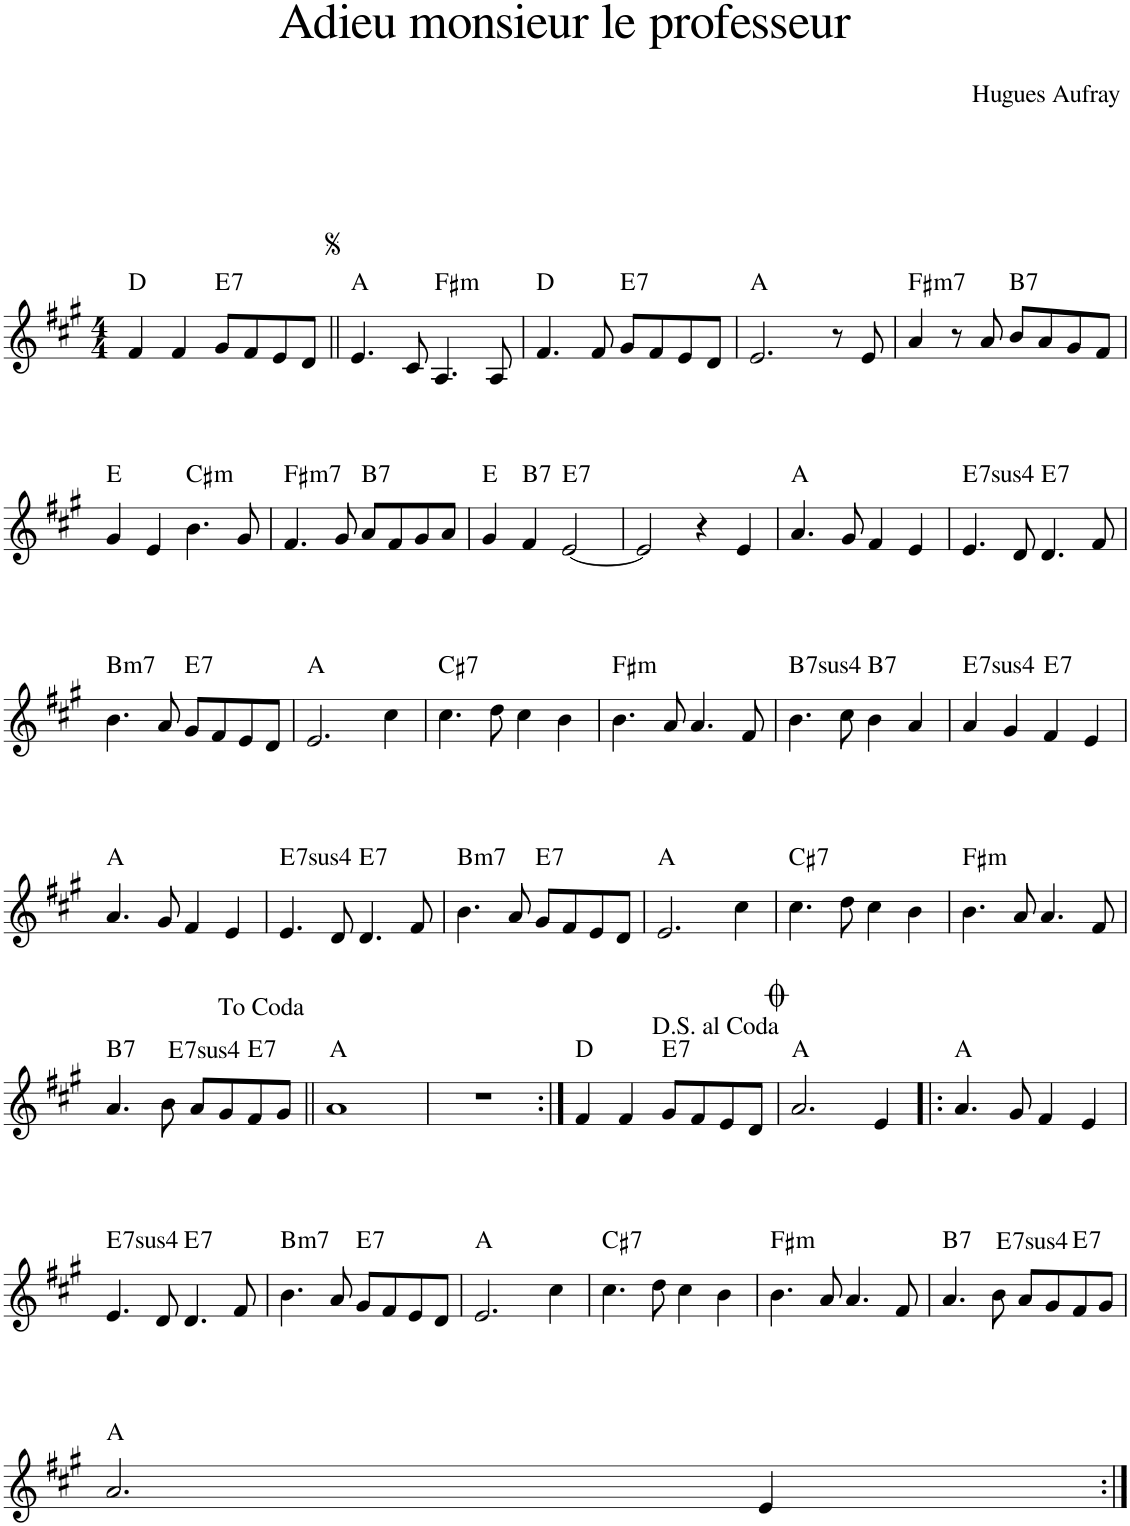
**kern	**harte
*part1	*part1
*staff1	*
*I"Piano	*
*I'Pno.	*
*clefG2	*
*k[f#c#g#]	*
*M4/4	*
=1	=1
4f#/	D:maj
4f#/	.
!	!LO:H:kt=7
8g#/L	E:7
8f#/	.
8e/	.
8d/J	.
=2||	=2||
4.e/	A:maj
8c#/	.
!	!LO:H:kt=m
4.A/	F#:min
8A/	.
=3	=3
4.f#/	D:maj
8f#/	.
!	!LO:H:kt=7
8g#/L	E:7
8f#/	.
8e/	.
8d/J	.
=4	=4
2.e/	A:maj
8r	.
8e/	.
=5	=5
!	!LO:H:kt=m7
4a/	F#:min7
8r	.
8a/	.
!	!LO:H:kt=7
8b/L	B:7
8a/	.
8g#/	.
8f#/J	.
!!LO:LB:g=z
=6	=6
4g#/	E:maj
4e/	.
!	!LO:H:kt=m
4.b\	C#:min
8g#/	.
=7	=7
!	!LO:H:kt=m7
4.f#/	F#:min7
8g#/	.
!	!LO:H:kt=7
8a/L	B:7
8f#/	.
8g#/	.
8a/J	.
=8	=8
4g#/	E:maj
!	!LO:H:kt=7
4f#/	B:7
!	!LO:H:kt=7
[2e/	E:7
=9	=9
2e/]	.
4r	.
4e/	.
=10	=10
4.a/	A:maj
8g#/	.
4f#/	.
4e/	.
=11	=11
!	!LO:H:kt=74
4.e/	E:sus4(7)
8d/	.
!	!LO:H:kt=7
4.d/	E:7
8f#/	.
!!LO:LB:g=z
=12	=12
!	!LO:H:kt=m7
4.b\	B:min7
8a/	.
!	!LO:H:kt=7
8g#/L	E:7
8f#/	.
8e/	.
8d/J	.
=13	=13
2.e/	A:maj
4cc#\	.
=14	=14
!	!LO:H:kt=7
4.cc#\	C#:7
8dd\	.
4cc#\	.
4b\	.
=15	=15
!	!LO:H:kt=m
4.b\	F#:min
8a/	.
4.a/	.
8f#/	.
=16	=16
!	!LO:H:kt=74
4.b\	B:sus4(7)
8cc#\	.
!	!LO:H:kt=7
4b\	B:7
4a/	.
=17	=17
!	!LO:H:kt=74
4a/	E:sus4(7)
4g#/	.
!	!LO:H:kt=7
4f#/	E:7
4e/	.
!!LO:LB:g=z
=18	=18
4.a/	A:maj
8g#/	.
4f#/	.
4e/	.
=19	=19
!	!LO:H:kt=74
4.e/	E:sus4(7)
8d/	.
!	!LO:H:kt=7
4.d/	E:7
8f#/	.
=20	=20
!	!LO:H:kt=m7
4.b\	B:min7
8a/	.
!	!LO:H:kt=7
8g#/L	E:7
8f#/	.
8e/	.
8d/J	.
=21	=21
2.e/	A:maj
4cc#\	.
=22	=22
!	!LO:H:kt=7
4.cc#\	C#:7
8dd\	.
4cc#\	.
4b\	.
=23	=23
!	!LO:H:kt=m
4.b\	F#:min
8a/	.
4.a/	.
8f#/	.
!!LO:LB:g=z
=24	=24
!	!LO:H:kt=7
4.a/	B:7
8b\	.
!	!LO:H:kt=74
8a/L	E:sus4(7)
8g#/	.
!	!LO:H:kt=7
8f#/	E:7
8g#/J	.
=25||	=25||
1a	A:maj
=26	=26
1r	.
=27:|!	=27:|!
4f#/	D:maj
4f#/	.
!	!LO:H:kt=7
8g#/L	E:7
8f#/	.
8e/	.
8d/J	.
=28	=28
2.a/	A:maj
4e/	.
=29!|:	=29!|:
4.a/	A:maj
8g#/	.
4f#/	.
4e/	.
!!LO:LB:g=z
=30	=30
!	!LO:H:kt=74
4.e/	E:sus4(7)
8d/	.
!	!LO:H:kt=7
4.d/	E:7
8f#/	.
=31	=31
!	!LO:H:kt=m7
4.b\	B:min7
8a/	.
!	!LO:H:kt=7
8g#/L	E:7
8f#/	.
8e/	.
8d/J	.
=32	=32
2.e/	A:maj
4cc#\	.
=33	=33
!	!LO:H:kt=7
4.cc#\	C#:7
8dd\	.
4cc#\	.
4b\	.
=34	=34
!	!LO:H:kt=m
4.b\	F#:min
8a/	.
4.a/	.
8f#/	.
=35	=35
!	!LO:H:kt=7
4.a/	B:7
8b\	.
!	!LO:H:kt=74
8a/L	E:sus4(7)
8g#/	.
!	!LO:H:kt=7
8f#/	E:7
8g#/J	.
!!LO:LB:g=z
=36	=36
2.a/	A:maj
4e/	.
=:|!	=:|!
*-	*-
